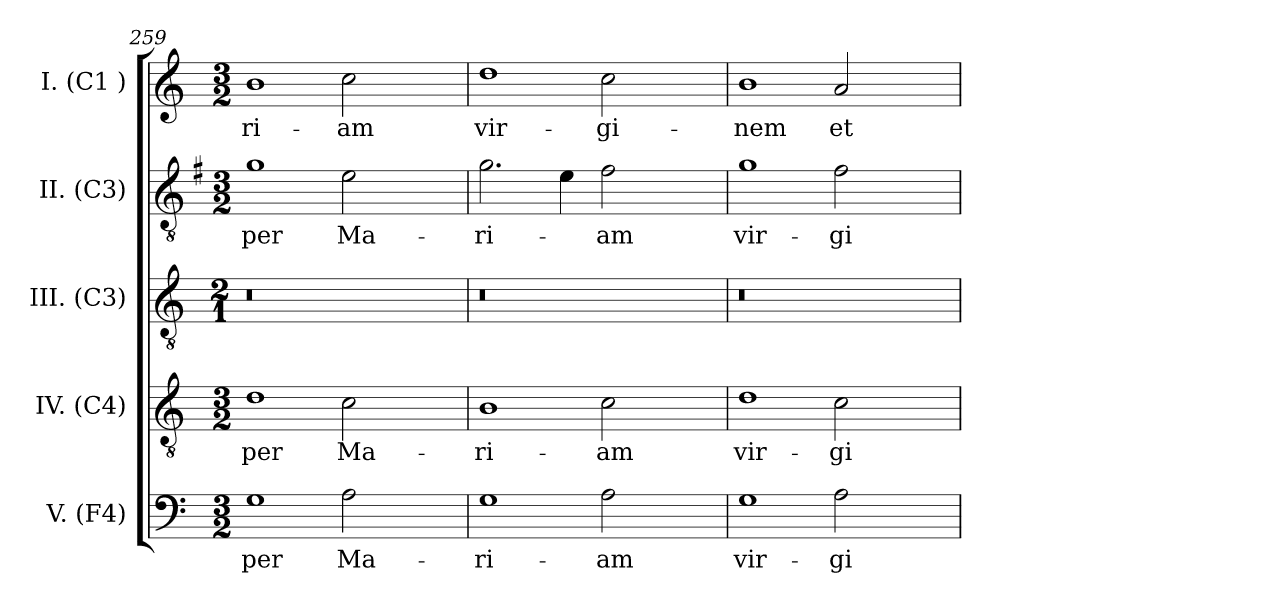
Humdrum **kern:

**kern	**text	**kern	**text	**kern	**kern	**text	**kern	**text
*part5	*part5	*part4	*part4	*part3	*part2	*part2	*part1	*part1
*staff5	*staff5	*staff4	*staff4	*staff3	*staff2	*staff2	*staff1	*staff1
*I"V. (F4)	*	*I"IV. (C4)	*	*I"III. (C3)	*I"II. (C3)	*	*I"I. (C1 )	*
*I'V.	*	*I'IV.	*	*I'III.	*I'II.	*	*I'I.	*
*clefF4	*	*clefGv2	*	*clefGv2	*clefGv2	*	*clefG2	*
*k[]	*	*k[]	*	*	*k[f#]	*	*k[]	*
*C:	*	*C:	*	*	*G:	*	*C:	*
*M3/2	*	*M3/2	*	*M2/1	*M3/2	*	*M3/2	*
=259	=259	=259	=259	=259	=259	=259	=259	=259
!	!LO:LY:b:cj	!	!LO:LY:b:cj	!	!	!LO:LY:b:cj	!	!LO:LY:b:cj
1G	per	1d	per	0r	1g	per	1b	-ri-
!	!LO:LY:b:cj	!	!LO:LY:b:cj	!	!	!LO:LY:b:cj	!	!LO:LY:b:cj
2A\	Ma-	2c\	Ma-	.	2e\	Ma-	2cc\	-am
2ryy	.	2ryy	.	.	2ryy	.	2ryy	.
=260	=260	=260	=260	=260	=260	=260	=260	=260
!	!LO:LY:b:cj	!	!LO:LY:b:cj	!	!	!LO:LY:b:cj	!	!LO:LY:b:cj
1G	-ri-	1B	-ri-	0r	2.g\	-ri-	1dd	vir-
.	.	.	.	.	4e\	.	.	.
!	!LO:LY:b:cj	!	!LO:LY:b:cj	!	!	!LO:LY:b:cj	!	!LO:LY:b:cj
2A\	-am	2c\	-am	.	2f#\	-am	2cc\	-gi-
2ryy	.	2ryy	.	.	2ryy	.	2ryy	.
=261	=261	=261	=261	=261	=261	=261	=261	=261
!	!LO:LY:b:cj	!	!LO:LY:b:cj	!	!	!LO:LY:b:cj	!	!LO:LY:b:cj
1G	vir-	1d	vir-	0r	1g	vir-	1b	-nem
!	!LO:LY:b:cj	!	!LO:LY:b:cj	!	!	!LO:LY:b:cj	!	!LO:LY:b:cj
2A\	-gi-	2c\	-gi-	.	2f#\	-gi-	2a/	et
2ryy	.	2ryy	.	.	2ryy	.	2ryy	.
=	=	=	=	=	=	=	=	=
*-	*-	*-	*-	*-	*-	*-	*-	*-
